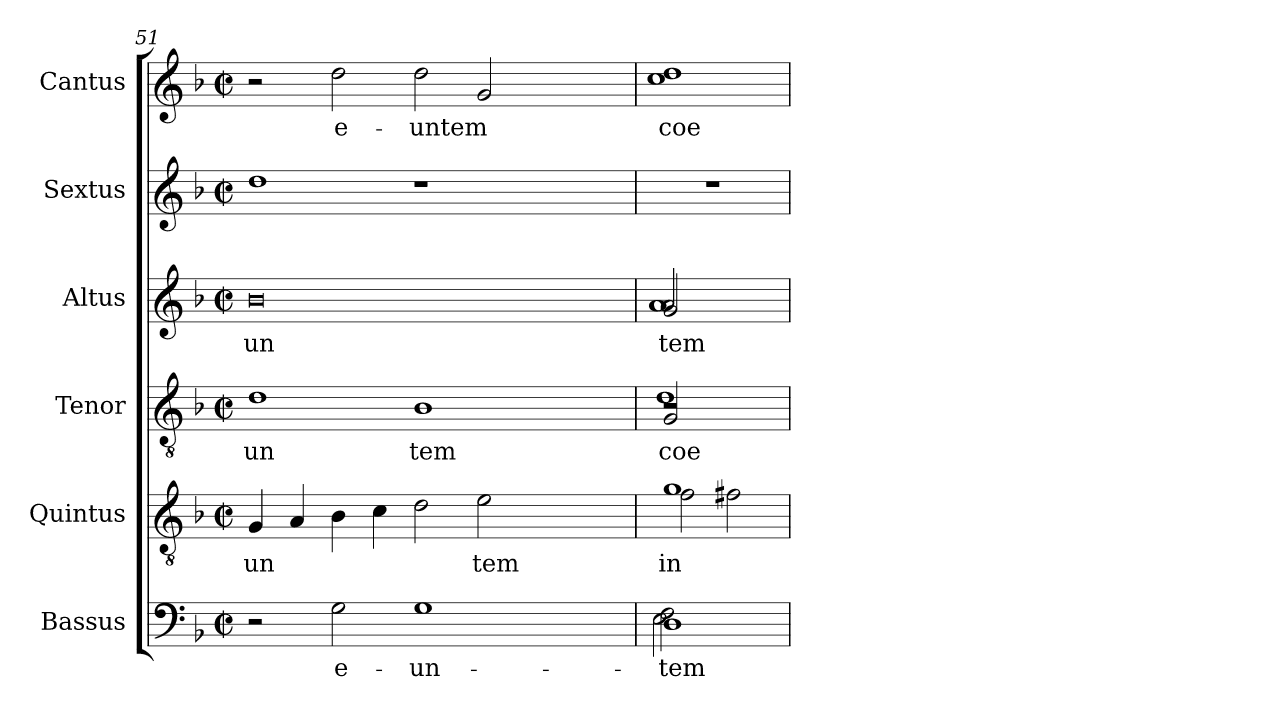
**kern	**text	**kern	**text	**kern	**text	**kern	**text	**kern	**kern	**text
*part6	*part6	*part5	*part5	*part4	*part4	*part3	*part3	*part2	*part1	*part1
*staff6	*staff6	*staff5	*staff5	*staff4	*staff4	*staff3	*staff3	*staff2	*staff1	*staff1
*I"Bassus	*	*I"Quintus	*	*I"Tenor	*	*I"Altus	*	*I"Sextus	*I"Cantus	*
*clefF4	*	*clefGv2	*	*clefGv2	*	*clefG2	*	*clefG2	*clefG2	*
*k[b-]	*	*k[b-]	*	*k[b-]	*	*k[b-]	*	*k[b-]	*k[b-]	*
*F:	*	*F:	*	*F:	*	*F:	*	*F:	*F:	*
*M2/2	*	*M2/2	*	*M2/2	*	*M2/2	*	*M2/2	*M2/2	*
*met(c|)	*	*met(c|)	*	*met(c|)	*	*met(c|)	*	*met(c|)	*met(c|)	*
=51	=51	=51	=51	=51	=51	=51	=51	=51	=51	=51
!	!	!	!LO:LY:b	!	!LO:LY:b:cj	!	!LO:LY:b:cj	!	!	!
2r	.	4G/	un	1d	un	0b-	un	1dd	2r	.
.	.	4A/	.	.	.	.	.	.	.	.
!	!LO:LY:b:cj	!	!	!	!	!	!	!	!	!LO:LY:b:cj
2G\	e-	4B-\	.	.	.	.	.	.	2dd\	e-
.	.	4c\	.	.	.	.	.	.	.	.
!	!LO:LY:b:cj	!	!	!	!LO:LY:b:cj	!	!	!LO:N:vis=1	!	!LO:LY:b
1G	-un-	2d\	.	1B-	tem	.	.	0r	2dd\	-untem
!	!	!	!LO:LY:b:cj	!	!	!	!	!	!	!
.	.	2e\	tem	.	.	.	.	.	2g/	.
1ryy	.	1ryy	.	1ryy	.	1ryy	.	.	1ryy	.
=52	=52	=52	=52	=52	=52	=52	=52	=52	=52	=52
!	!LO:LY:b:cj	!	!	!	!	!	!	!	!	!
*^	*	*	*	*	*	*	*	*	*	*
!	!	!LO:LY:b:cj	!	!	!	!	!	!	!	!	!
*	*^	*	*	*	*	*	*	*	*	*	*
!	!	!	!LO:LY:b:cj	!	!LO:LY:b:cj	!	!	!	!	!	!	!
*	*	*	*	*^	*	*	*	*	*	*	*	*
!	!	!	!	!	!	!LO:LY:b:cj	!	!LO:LY:b:cj	!	!	!	!	!
*	*	*	*	*	*	*	*^	*	*	*	*	*	*
!	!	!	!	!	!	!	!	!	!LO:LY:b:cj	!	!LO:LY:b:cj	!	!	!
*	*	*	*	*	*	*	*	*^	*	*^	*	*	*	*
!	!	!	!	!	!	!	!	!	!	!	!	!	!LO:LY:b:cj	!	!	!
*	*	*	*	*	*	*	*	*	*	*	*	*^	*	*	*	*
!	!	!	!	!	!	!	!	!	!	!	!	!	!	!LO:LY:b:cj	!	!	!LO:LY:b:cj
1D	2E\	2F\	-tem	1g	2f\	in	2G/	1d	2r	coe	2g/	1a	2a/	tem	1r	1cc 1dd	coe-
.	2ryy	2ryy	.	.	2f#\	.	2ryy	.	2ryy	.	2ryy	.	2ryy	.	.	.	.
*v	*v	*v	*	*	*	*	*v	*v	*v	*	*v	*v	*v	*	*	*	*
*	*	*v	*v	*	*	*	*	*	*	*	*
=	=	=	=	=	=	=	=	=	=	=
*-	*-	*-	*-	*-	*-	*-	*-	*-	*-	*-
